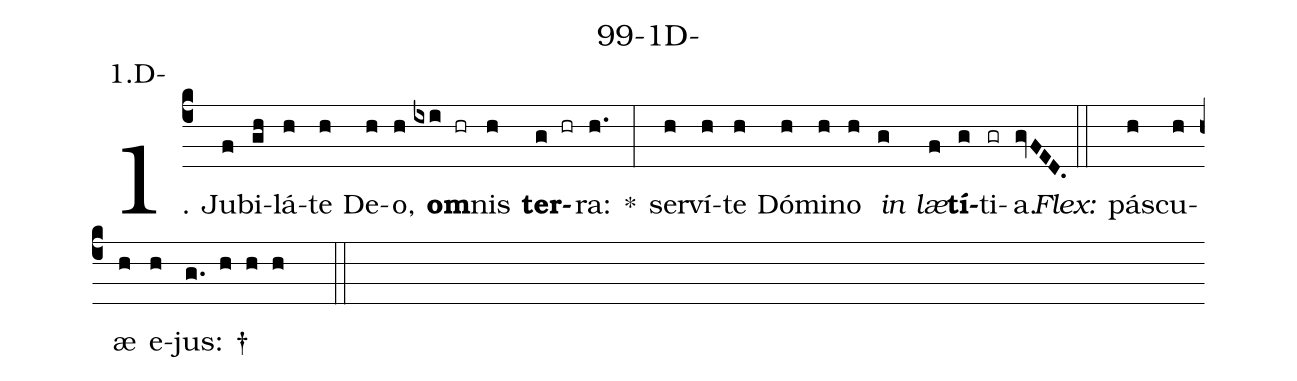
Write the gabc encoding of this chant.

name: 99-1D-;
annotation: 1.D-;
%%
(c4)1. Ju(f)bi(gh)lá(h)te(h) De(h)o,(h) <b>om</b>(ixi hr)nis(h) <b>ter</b>(g hr)ra:(h.) *(:) ser(h)ví(h)te(h) Dó(h)mi(h)no(h) <i>in</i>(g) <i>læ</i>(f)<b>tí</b>(g)ti(gr)a.(gvFED.) (::)
<i>Flex:</i>()  pás(h)cu(h)æ(h) e(h)jus: †(g. h h h  ::)
